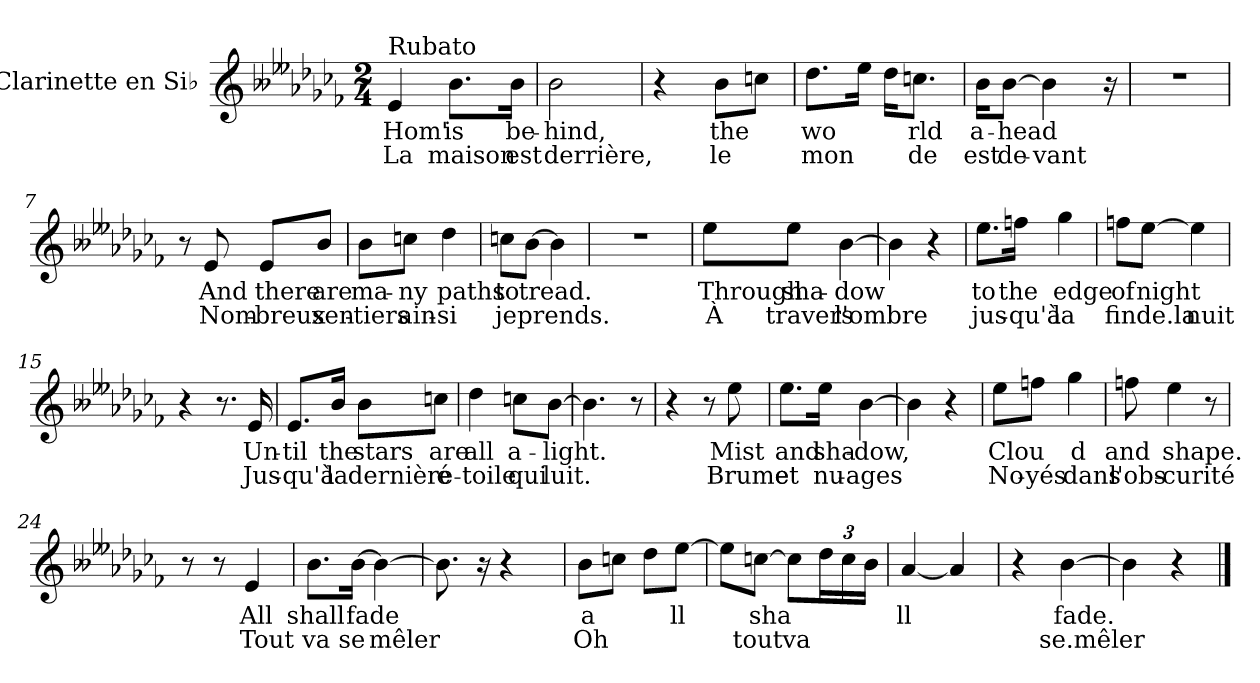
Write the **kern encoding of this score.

**kern	**text	**text
*part1	*part1	*part1
*staff1	*staff1	*staff1
*I"Clarinette en Si♭	*	*
*I'Clar. Si♭	*	*
*clefG2	*	*
*ITrd1c2	*	*
*k[b--e--a-d-g-c-f-]	*	*
*M2/4	*	*
*MM80	*	*
=1	=1	=1
!LO:TX:a:t=Rubato	!	!
!	!LO:LY:b	!LO:LY:b
4d-/	Hom'	La
!	!LO:LY:b	!LO:LY:b
8.a-\L	is	maison
!	!LO:LY:b	!LO:LY:b
16a-\Jk	be-	est
=2	=2	=2
!	!LO:LY:b	!LO:LY:b
2a-\	-hind,	derrière,
!!LO:LB:g=z
=3	=3	=3
4r	.	.
!	!LO:LY:b	!LO:LY:b
8a-\L	-the	le
8b-X\J	.	.
=4	=4	=4
!	!LO:LY:b	!LO:LY:b
8.cc-\L	wo	mon
16dd-\Jk	.	.
16cc-\KL	.	.
!	!LO:LY:b	!LO:LY:b
8.b-X\J	rld	de
=5	=5	=5
!	!LO:LY:b	!LO:LY:b
16a-\KL	a-	est
!	!LO:LY:b	!LO:LY:b
[8a-\J	-head	de-
!	!	!LO:LY:b
4a-\]	.	-vant
16r	.	.
=6	=6	=6
2r	.	.
!!LO:LB:g=z
=7	=7	=7
8r	.	.
!	!LO:LY:b	!LO:LY:b
8d-/	And	Nom-
!	!LO:LY:b	!LO:LY:b
8d-/L	there	-breux
!	!LO:LY:b	!LO:LY:b
8a-/J	are	sen-
=8	=8	=8
!	!LO:LY:b	!LO:LY:b
8a-\L	ma-	-tiers
!	!LO:LY:b	!LO:LY:b
8b-X\J	-ny	ain-
!	!LO:LY:b	!LO:LY:b
4cc-\	paths	-si
=9	=9	=9
!	!LO:LY:b	!LO:LY:b
8b-X\L	to	je
!	!LO:LY:b	!LO:LY:b
[8a-\J	tread.	prends.
4a-\]	.	.
=10	=10	=10
2r	.	.
!!LO:LB:g=z
=11	=11	=11
!	!LO:LY:b	!LO:LY:b
8dd-\L	Through	À
!	!LO:LY:b	!LO:LY:b
8dd-\J	sha-	travers
!	!LO:LY:b	!LO:LY:b
[4a-\	-dow	l'ombre
=12	=12	=12
4a-\]	.	.
4r	.	.
=13	=13	=13
!	!LO:LY:b	!LO:LY:b
8.dd-\L	to	jus-
!	!LO:LY:b	!LO:LY:b
16ee-X\Jk	the	-qu'à
!	!LO:LY:b	!LO:LY:b
4ff-\	edge	la
=14	=14	=14
!	!LO:LY:b	!LO:LY:b
8ee-X\L	of	fin
!	!LO:LY:b	!LO:LY:b
[8dd-\J	night	de.la
!	!	!LO:LY:b
4dd-\]	.	nuit
!!LO:LB:g=z
=15	=15	=15
4r	.	.
8.r	.	.
!	!LO:LY:b	!LO:LY:b
16d-/	Un-	Jus-
=16	=16	=16
!	!LO:LY:b	!LO:LY:b
8.d-/L	-til	-qu'à
!	!LO:LY:b	!LO:LY:b
16a-/Jk	the	la
!	!LO:LY:b	!LO:LY:b
8a-\L	stars	dernière
!	!LO:LY:b	!LO:LY:b
8b-X\J	are	é-
=17	=17	=17
!	!LO:LY:b	!LO:LY:b
4cc-\	all	-toile
!	!LO:LY:b	!LO:LY:b
8b-X\L	a-	qui
!	!LO:LY:b	!LO:LY:b
[8a-\J	-light.	luit.
=18	=18	=18
4.a-\]	.	.
8r	.	.
!!LO:LB:g=z
=19	=19	=19
4r	.	.
8r	.	.
!	!LO:LY:b	!LO:LY:b
8dd-\	Mist	Brume
=20	=20	=20
!	!LO:LY:b	!LO:LY:b
8.dd-\L	and	et
!	!LO:LY:b	!LO:LY:b
16dd-\Jk	sha-	nu-
!	!LO:LY:b	!LO:LY:b
[4a-\	-dow,	-ages
=21	=21	=21
4a-\]	.	.
4r	.	.
=22	=22	=22
!	!LO:LY:b	!LO:LY:b
8dd-\L	Clou	No-
!	!	!LO:LY:b
8ee-X\J	.	-yés
!	!LO:LY:b	!LO:LY:b
4ff-\	d	dans
=23	=23	=23
!	!LO:LY:b	!LO:LY:b
8ee-X\	and	l'obs-
!	!LO:LY:b	!LO:LY:b
4dd-\	shape.	-curité
8r	.	.
!!LO:LB:g=z
=24	=24	=24
8r	.	.
8r	.	.
!	!LO:LY:b	!LO:LY:b
4d-/	All	Tout
=25	=25	=25
!	!LO:LY:b	!LO:LY:b
8.a-\L	shall	va
!	!LO:LY:b	!LO:LY:b
[16a-\Jk	fade	se
!	!	!LO:LY:b
4a-\_	.	mêler
=26	=26	=26
8.a-\]	.	.
16r	.	.
4r	.	.
!!LO:LB:g=z
=27	=27	=27
!	!LO:LY:b	!LO:LY:b
8a-\L	a	Oh
8b-X\J	.	.
8cc-\L	.	.
!	!LO:LY:b	!
[8dd-\J	ll	.
=28	=28	=28
8dd-\L]	.	.
!	!LO:LY:b	!LO:LY:b
[8b-X\J	sha	tout
!	!	!LO:LY:b
8b-\L]	.	va
*Xbrackettup	*	*
24cc-\L	.	.
24b-\	.	.
24a-\JJ	.	.
=29	=29	=29
!	!LO:LY:b	!
[4g-/	ll	.
4g-/]	.	.
=30	=30	=30
4r	.	.
!	!LO:LY:b	!LO:LY:b
[4a-\	fade.	se.mêler
=31	=31	=31
4a-\]	.	.
4r	.	.
==	==	==
*-	*-	*-
